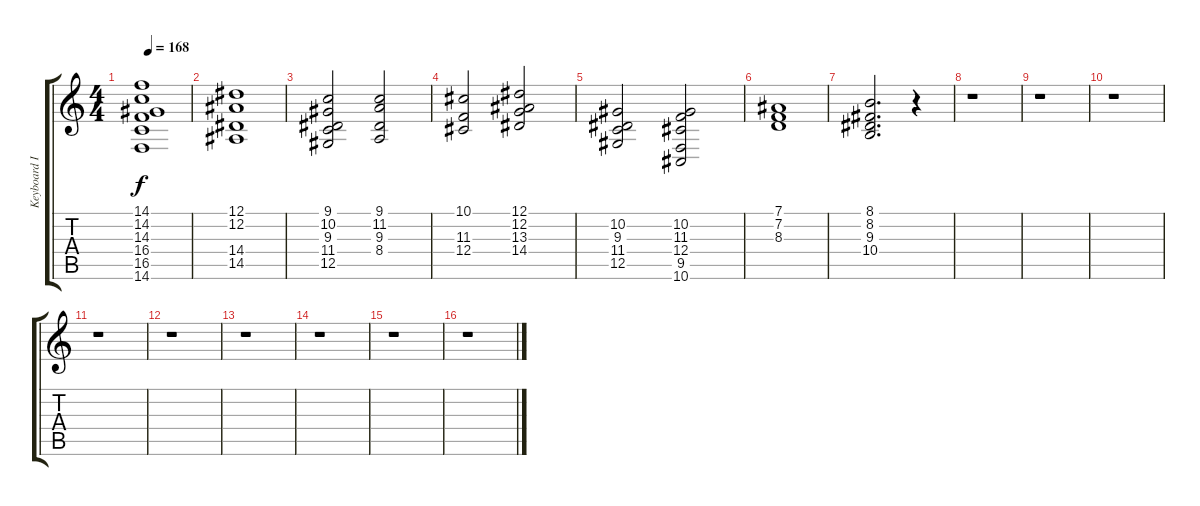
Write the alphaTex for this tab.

\track ("Keyboard II" "Keyboard I") {instrument choiraahs}
\staff {score tabs}
\tuning (Eb4 Bb3 Gb3 Db3 Ab2 Eb2) {hide}
\ts (4 4)
\tempo 168
\clef g2
\ks c
(14.1 14.2 14.3 16.4 16.5 14.6).1{dy f} |
(12.1 12.2 14.4 14.5).1 |
(9.1 10.2 9.3 11.4 12.5).2 (9.1 11.2 9.3 8.4).2 |
(10.1 11.3 12.4).2 (12.1 12.2 13.3 14.4).2 |
(10.2 9.3 11.4 12.5).2 (10.2 11.3 12.4 9.5 10.6).2 |
(7.1 7.2 8.3).1 |
(8.1 8.2 9.3 10.4).2{d} r.4 |
r.1 |
r.1 |
r.1 |
r.1 |
r.1 |
r.1 |
r.1 |
r.1 |
r.1
